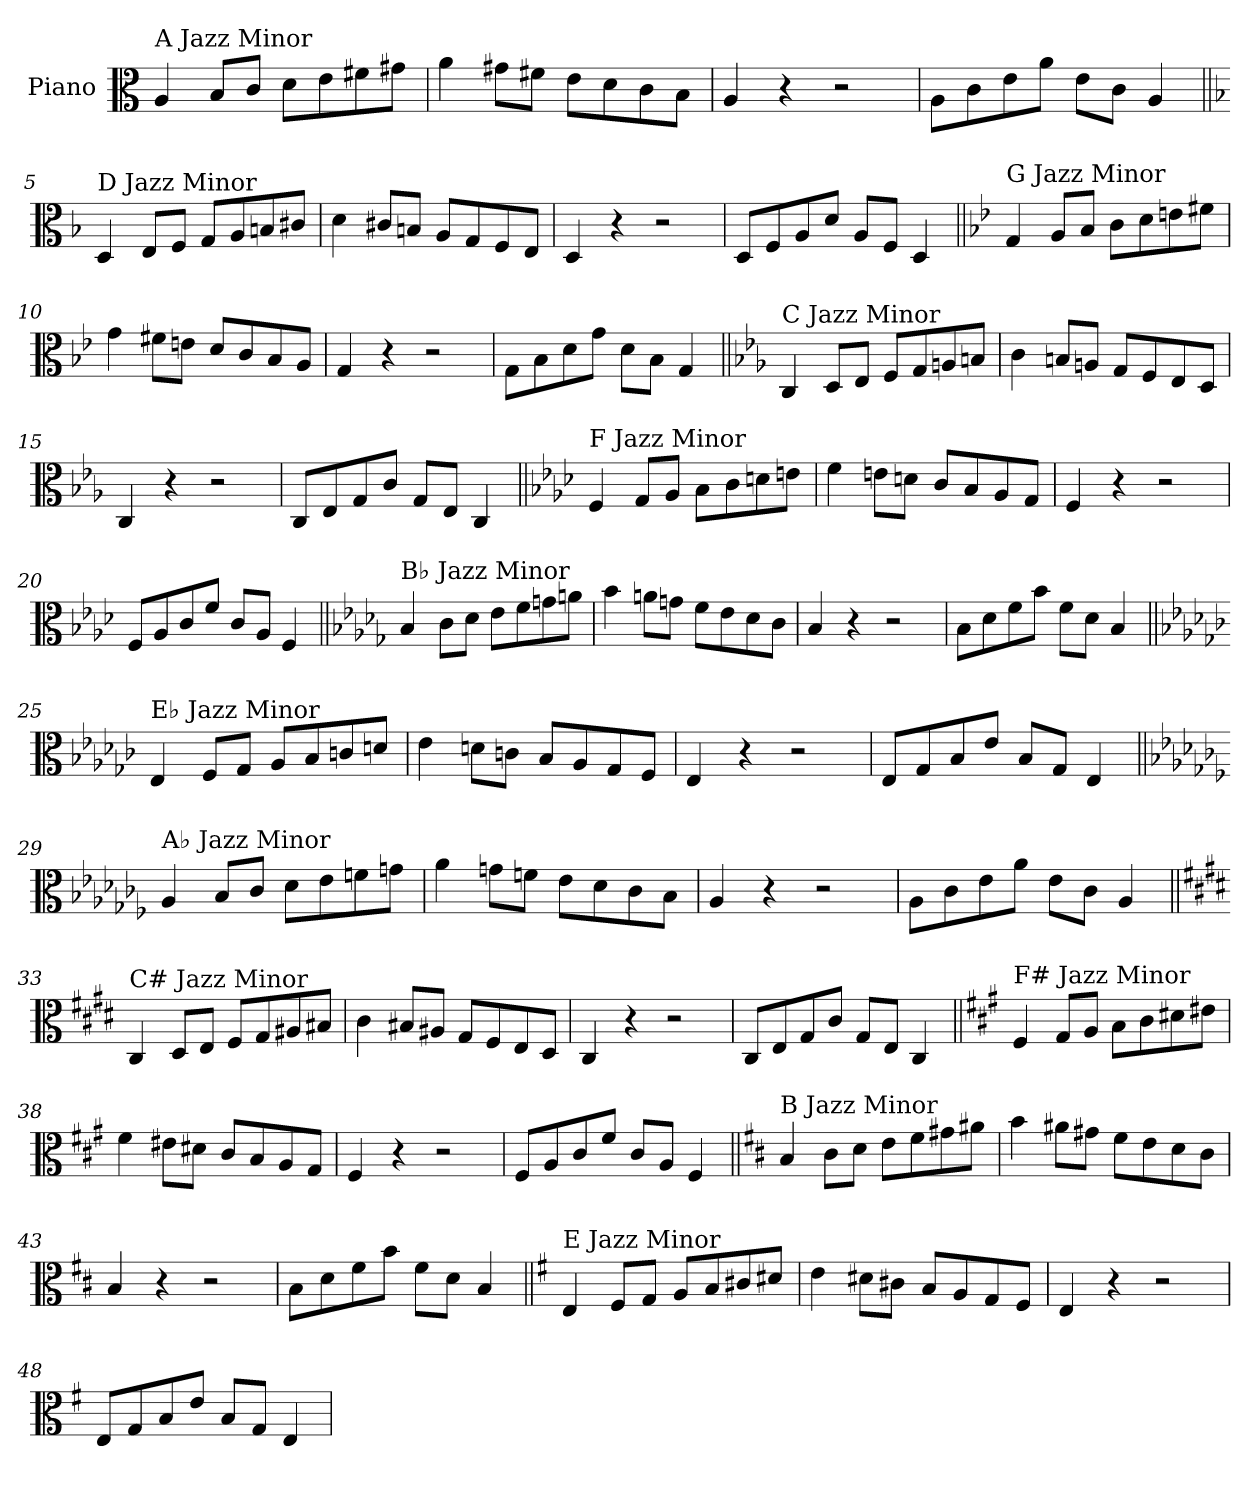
**kern
*part1
*staff1
*I"Piano
*I'Pno.
*clefC3
*k[]
=1
!LO:TX:a:t=A Jazz Minor
4A/
8B/L
8c/J
8d\L
8e\
8f#X\
8g#X\J
=2
4a\
8g#X\L
8f#X\J
8e\L
8d\
8c\
8B\J
=3
4A/
4r
2r
=4
8A\L
8c\
8e\
8a\J
8e\L
8c\J
4A/
!!LO:LB:g=z
=5||
*k[b-]
!LO:TX:a:t=D Jazz Minor
4D/
8E/L
8F/J
8G/L
8A/
8Bn/
8c#X/J
=6
4d\
8c#X/L
8Bn/J
8A/L
8G/
8F/
8E/J
=7
4D/
4r
2r
=8
8D/L
8F/
8A/
8d/J
8A/L
8F/J
4D/
!!LO:LB:g=z
=9||
*k[b-e-]
!LO:TX:a:t=G Jazz Minor
4G/
8A/L
8B-/J
8c\L
8d\
8en\
8f#X\J
=10
4g\
8f#X\L
8en\J
8d/L
8c/
8B-/
8A/J
=11
4G/
4r
2r
=12
8G\L
8B-\
8d\
8g\J
8d\L
8B-\J
4G/
!!LO:LB:g=z
=13||
*k[b-e-a-]
!LO:TX:a:t=C Jazz Minor
4C/
8D/L
8E-/J
8F/L
8G/
8An/
8Bn/J
=14
4c\
8Bn/L
8An/J
8G/L
8F/
8E-/
8D/J
=15
4C/
4r
2r
=16
8C/L
8E-/
8G/
8c/J
8G/L
8E-/J
4C/
!!LO:LB:g=z
=17||
*k[b-e-a-d-]
!LO:TX:a:t=F Jazz Minor
4F/
8G/L
8A-/J
8B-\L
8c\
8dn\
8en\J
=18
4f\
8en\L
8dn\J
8c/L
8B-/
8A-/
8G/J
=19
4F/
4r
2r
=20
8F/L
8A-/
8c/
8f/J
8c/L
8A-/J
4F/
!!LO:LB:g=z
=21||
*k[b-e-a-d-g-]
!LO:TX:a:t=B♭ Jazz Minor
4B-/
8c\L
8d-\J
8e-\L
8f\
8gn\
8an\J
=22
4b-\
8an\L
8gn\J
8f\L
8e-\
8d-\
8c\J
=23
4B-/
4r
2r
=24
8B-\L
8d-\
8f\
8b-\J
8f\L
8d-\J
4B-/
!!LO:LB:g=z
=25||
*k[b-e-a-d-g-c-]
!LO:TX:a:t=E♭ Jazz Minor
4E-/
8F/L
8G-/J
8A-/L
8B-/
8cn/
8dn/J
=26
4e-\
8dn\L
8cn\J
8B-/L
8A-/
8G-/
8F/J
=27
4E-/
4r
2r
=28
8E-/L
8G-/
8B-/
8e-/J
8B-/L
8G-/J
4E-/
!!LO:LB:g=z
=29||
*k[b-e-a-d-g-c-f-]
!LO:TX:a:t=A♭ Jazz Minor
4A-/
8B-/L
8c-/J
8d-\L
8e-\
8fn\
8gn\J
=30
4a-\
8gn\L
8fn\J
8e-\L
8d-\
8c-\
8B-\J
=31
4A-/
4r
2r
=32
8A-\L
8c-\
8e-\
8a-\J
8e-\L
8c-\J
4A-/
!!LO:LB:g=z
=33||
*k[f#c#g#d#]
!LO:TX:a:t=C# Jazz Minor
4C#/
8D#/L
8E/J
8F#/L
8G#/
8A#X/
8B#X/J
=34
4c#\
8B#X/L
8A#X/J
8G#/L
8F#/
8E/
8D#/J
=35
4C#/
4r
2r
=36
8C#/L
8E/
8G#/
8c#/J
8G#/L
8E/J
4C#/
!!LO:LB:g=z
=37||
*k[f#c#g#]
!LO:TX:a:t=F# Jazz Minor
4F#/
8G#/L
8A/J
8B\L
8c#\
8d#X\
8e#X\J
=38
4f#\
8e#X\L
8d#X\J
8c#/L
8B/
8A/
8G#/J
=39
4F#/
4r
2r
=40
8F#/L
8A/
8c#/
8f#/J
8c#/L
8A/J
4F#/
!!LO:LB:g=z
=41||
*k[f#c#]
!LO:TX:a:t=B Jazz Minor
4B/
8c#\L
8d\J
8e\L
8f#\
8g#X\
8a#X\J
=42
4b\
8a#X\L
8g#X\J
8f#\L
8e\
8d\
8c#\J
=43
4B/
4r
2r
=44
8B\L
8d\
8f#\
8b\J
8f#\L
8d\J
4B/
!!LO:LB:g=z
=45||
*k[f#]
!LO:TX:a:t=E Jazz Minor
4E/
8F#/L
8G/J
8A/L
8B/
8c#X/
8d#X/J
=46
4e\
8d#X\L
8c#X\J
8B/L
8A/
8G/
8F#/J
=47
4E/
4r
2r
=48
8E/L
8G/
8B/
8e/J
8B/L
8G/J
4E/
=
*-
